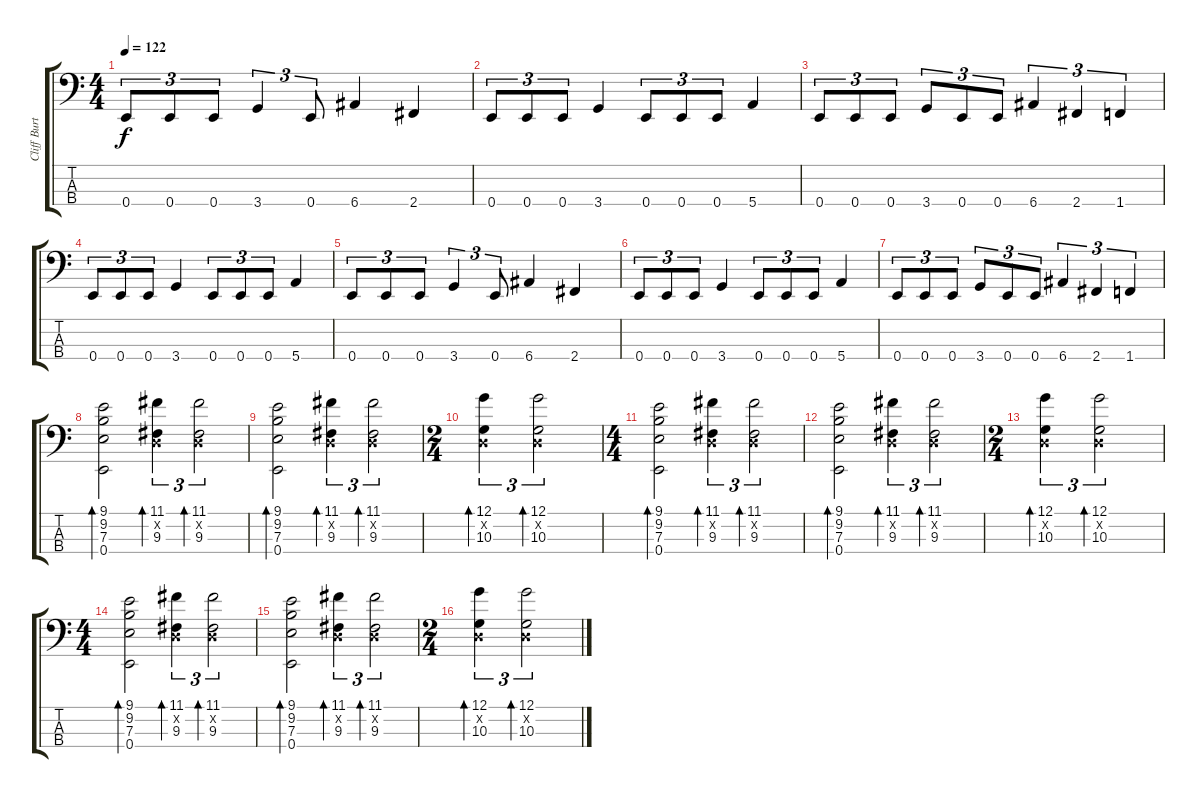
\track ("Cliff Burton" "Cliff Burt") {instrument overdrivenguitar}
\staff {score tabs}
\tuning (G2 D2 A1 E1) {hide}
\ts (4 4)
\tempo 122
\clef f4
\ks c
0.4.8{tu (3 2) dy f} 0.4.8{tu (3 2)} 0.4.8{tu (3 2)} 3.4.4{tu (3 2)} 0.4.8{tu (3 2)} 6.4.4 2.4.4 |
0.4.8{tu (3 2)} 0.4.8{tu (3 2)} 0.4.8{tu (3 2)} 3.4.4 0.4.8{tu (3 2)} 0.4.8{tu (3 2)} 0.4.8{tu (3 2)} 5.4.4 |
0.4.8{tu (3 2)} 0.4.8{tu (3 2)} 0.4.8{tu (3 2)} 3.4.8{tu (3 2)} 0.4.8{tu (3 2)} 0.4.8{tu (3 2)} 6.4.4{tu (3 2)} 2.4.4{tu (3 2)} 1.4.4{tu (3 2)} |
0.4.8{tu (3 2)} 0.4.8{tu (3 2)} 0.4.8{tu (3 2)} 3.4.4 0.4.8{tu (3 2)} 0.4.8{tu (3 2)} 0.4.8{tu (3 2)} 5.4.4 |
0.4.8{tu (3 2)} 0.4.8{tu (3 2)} 0.4.8{tu (3 2)} 3.4.4{tu (3 2)} 0.4.8{tu (3 2)} 6.4.4 2.4.4 |
0.4.8{tu (3 2)} 0.4.8{tu (3 2)} 0.4.8{tu (3 2)} 3.4.4 0.4.8{tu (3 2)} 0.4.8{tu (3 2)} 0.4.8{tu (3 2)} 5.4.4 |
0.4.8{tu (3 2)} 0.4.8{tu (3 2)} 0.4.8{tu (3 2)} 3.4.8{tu (3 2)} 0.4.8{tu (3 2)} 0.4.8{tu (3 2)} 6.4.4{tu (3 2)} 2.4.4{tu (3 2)} 1.4.4{tu (3 2)} |
(9.1 9.2 7.3 0.4).2{bd 60} (11.1 0.2{x} 9.3).4{tu (3 2) bd 60} (11.1 0.2{x} 9.3).2{tu (3 2) bd 60} |
(9.1 9.2 7.3 0.4).2{bd 60} (11.1 0.2{x} 9.3).4{tu (3 2) bd 60} (11.1 0.2{x} 9.3).2{tu (3 2) bd 60} |
\ts (2 4)
(12.1 0.2{x} 10.3).4{tu (3 2) bd 60} (12.1 0.2{x} 10.3).2{tu (3 2) bd 60} |
\ts (4 4)
(9.1 9.2 7.3 0.4).2{bd 60} (11.1 0.2{x} 9.3).4{tu (3 2) bd 60} (11.1 0.2{x} 9.3).2{tu (3 2) bd 60} |
(9.1 9.2 7.3 0.4).2{bd 60} (11.1 0.2{x} 9.3).4{tu (3 2) bd 60} (11.1 0.2{x} 9.3).2{tu (3 2) bd 60} |
\ts (2 4)
(12.1 0.2{x} 10.3).4{tu (3 2) bd 60} (12.1 0.2{x} 10.3).2{tu (3 2) bd 60} |
\ts (4 4)
(9.1 9.2 7.3 0.4).2{bd 60} (11.1 0.2{x} 9.3).4{tu (3 2) bd 60} (11.1 0.2{x} 9.3).2{tu (3 2) bd 60} |
(9.1 9.2 7.3 0.4).2{bd 60} (11.1 0.2{x} 9.3).4{tu (3 2) bd 60} (11.1 0.2{x} 9.3).2{tu (3 2) bd 60} |
\ts (2 4)
(12.1 0.2{x} 10.3).4{tu (3 2) bd 60} (12.1 0.2{x} 10.3).2{tu (3 2) bd 60}
